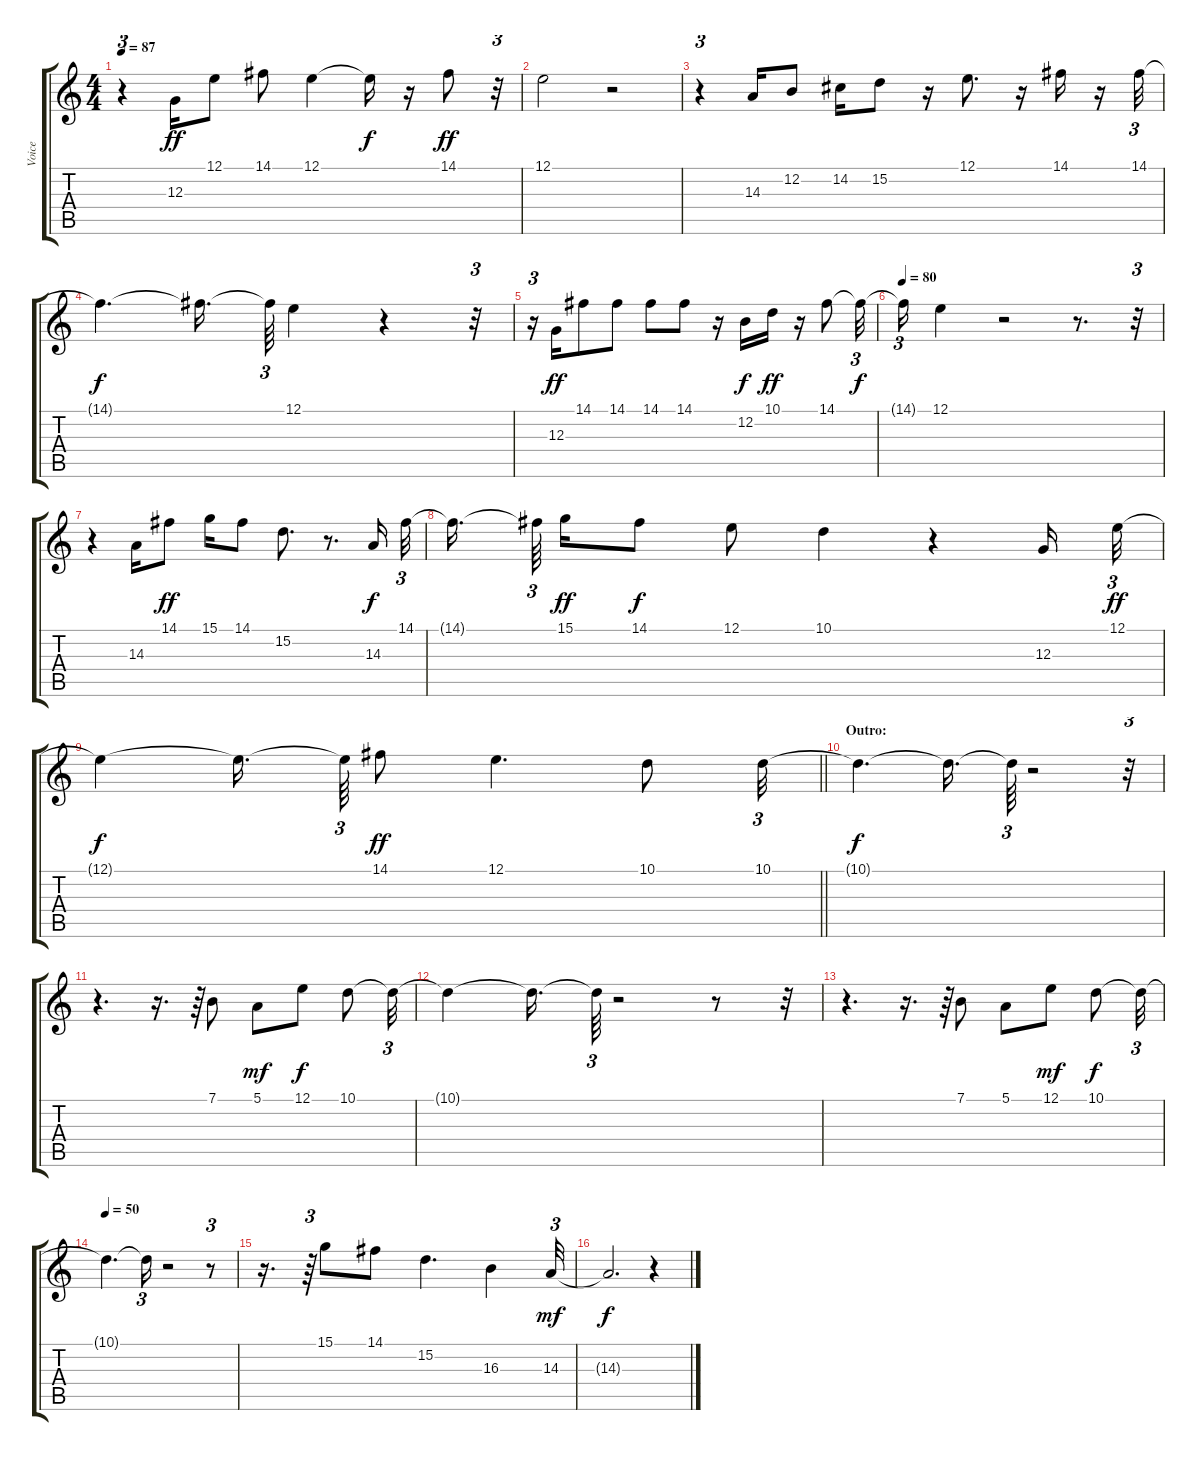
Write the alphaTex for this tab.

\track ("Voice" "Voice") {instrument voiceoohs}
\staff {score tabs}
\tuning (E4 B3 G3 D3 A2 E2) {hide}
\ts (4 4)
\tempo 87
\clef g2
\ks c
r.4{tu (3 2) dy f} 12.3.16{dy ff} 12.1.8 14.1.8 12.1.4 12.1{t}.16{dy f} r.16 14.1.8{dy ff} r.32{tu (3 2)} |
12.1.2 r.2 |
r.4{tu (3 2)} 14.3.16 12.2.8 14.2.16 15.2.8 r.16 12.1.8{d} r.16 14.1.16 r.16 14.1.32{tu (3 2)} |
14.1{t}.4{d dy f} 14.1{t}.16{d} 14.1{t}.64{tu (3 2)} 12.1.4 r.4 r.32{tu (3 2)} |
r.16{tu (3 2)} 12.3.16{dy ff} 14.1.8 14.1.8 14.1.8 14.1.8 r.16 12.2.16{dy f} 10.1.16{dy ff} r.16 14.1.8 14.1{t}.32{tu (3 2) dy f} |
\tempo 80
14.1{t}.16{tu (3 2)} 12.1.4 r.2 r.8{d} r.32{tu (3 2)} |
r.4{tu (3 2)} 14.3.16 14.1.8{dy ff} 15.1.16 14.1.8 15.2.8{d} r.8{d} 14.3.16{dy f} 14.1.32{tu (3 2)} |
14.1{t}.16{d beam splitsecondary} 14.1{t}.64{tu (3 2) beam splitsecondary} 15.1.16{dy ff} 14.1.8{dy f} 12.1.8 10.1.4 r.4 12.3.16 12.1.32{tu (3 2) dy ff} |
\barLineRight lightlight
12.1{t}.4{dy f} 12.1{t}.16{d beam splitsecondary} 12.1{t}.64{tu (3 2)} 14.1.8{dy ff} 12.1.4{d} 10.1.8 10.1.32{tu (3 2)} |
\section ("" "Outro:")
10.1{t}.4{d dy f} 10.1{t}.16{d} 10.1{t}.64{tu (3 2)} r.2 r.32{tu (3 2)} |
r.4{d} r.16{d} r.64{tu (3 2)} 7.1.8 5.1.8{dy mf} 12.1.8{dy f} 10.1.8 10.1{t}.32{tu (3 2)} |
10.1{t}.4 10.1{t}.16{d} 10.1{t}.64{tu (3 2)} r.2 r.8 r.32{tu (3 2)} |
r.4{d} r.16{d} r.64{tu (3 2)} 7.1.8 5.1.8 12.1.8{dy mf} 10.1.8{dy f} 10.1{t}.32{tu (3 2)} |
\tempo 50
10.1{t}.4{d} 10.1{t}.16{tu (3 2)} r.2 r.8{tu (3 2)} |
r.16{d} r.64{tu (3 2)} 15.1.8 14.1.8 15.2.4{d} 16.3.4 14.3.32{tu (3 2) dy mf} |
14.3{t}.2{d dy f} r.4
